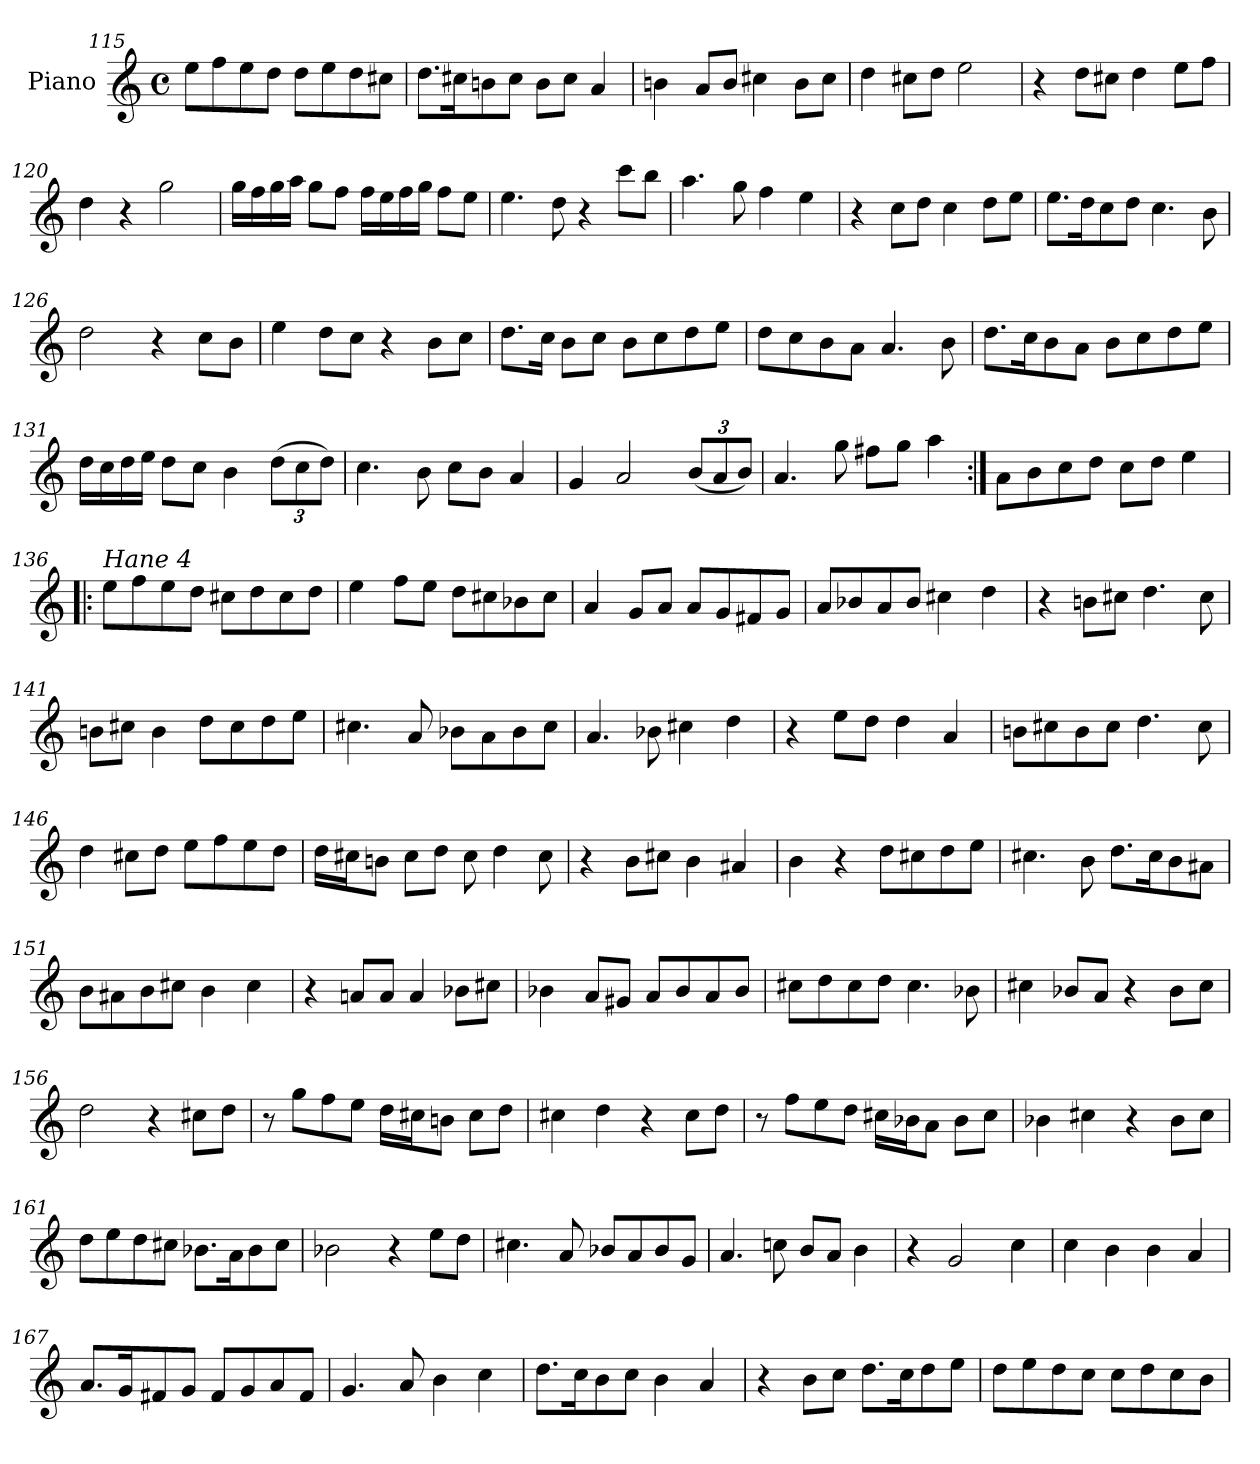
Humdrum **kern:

**kern
*part1
*staff1
*I"Piano
*I'Pno
!!LO:LB:g=z
*clefG2
*k[]
*M4/4
*met(c)
=115
8ee\L
8ff\
8ee\
8dd\J
8dd\L
8ee\
8dd\
8cc#X\J
=116
8.dd\L
16cc#X\K
8bn\
8cc#\J
8b\L
8cc#\J
4a/
=117
4bn\
8a/L
8b/J
4cc#X\
8b\L
8cc#\J
=118
4dd\
8cc#X\L
8dd\J
2ee\
=119
4r
8dd\L
8cc#X\J
4dd\
8ee\L
8ff\J
!!LO:LB:g=z
=120
4dd\
4r
2gg\
=121
16gg\LL
16ff\
16gg\
16aa\JJ
8gg\L
8ff\J
16ff\LL
16ee\
16ff\
16gg\JJ
8ff\L
8ee\J
=122
4.ee\
8dd\
4r
8ccc\L
8bb\J
=123
4.aa\
8gg\
4ff\
4ee\
=124
4r
8cc\L
8dd\J
4cc\
8dd\L
8ee\J
!!LO:LB:g=z
=125
8.ee\L
16dd\K
8cc\
8dd\J
4.cc\
8b\
=126
2dd\
4r
8cc\L
8b\J
=127
4ee\
8dd\L
8cc\J
4r
8b\L
8cc\J
=128
8.dd\L
16cc\Jk
8b\L
8cc\J
8b\L
8cc\
8dd\
8ee\J
=129
8dd\L
8cc\
8b\
8a\J
4.a/
8b\
!!LO:PB:g=z
=130
8.dd\L
16cc\K
8b\
8a\J
8b\L
8cc\
8dd\
8ee\J
=131
16dd\LL
16cc\
16dd\
16ee\JJ
8dd\L
8cc\J
4b\
*Xbrackettup
(>12dd\L
12cc\
12dd\J)
=132
4.cc\
8b\
8cc\L
8b\J
4a/
=133
4g/
2a/
(<12b/L
12a/
12b/J)
=134
4.a/
8gg\
8ff#X\L
8gg\J
4aa\
!!LO:LB:g=z
=135:|!
8a\L
8b\
8cc\
8dd\J
8cc\L
8dd\J
4ee\
=136!|:
!LO:TX:a:i:t=Hane 4
8ee\L
8ff\
8ee\
8dd\J
8cc#X\L
8dd\
8cc#\
8dd\J
=137
4ee\
8ff\L
8ee\J
8dd\L
8cc#X\
8b-X\
8cc#\J
=138
4a/
8g/L
8a/J
8a/L
8g/
8f#X/
8g/J
!!LO:LB:g=z
=139
8a/L
8b-X/
8a/
8b-/J
4cc#X\
4dd\
=140
4r
8bn\L
8cc#X\J
4.dd\
8cc#\
=141
8bn\L
8cc#X\J
4b\
8dd\L
8cc#\
8dd\
8ee\J
=142
4.cc#X\
8a/
8b-X\L
8a\
8b-\
8cc#\J
=143
4.a/
8b-X\
4cc#X\
4dd\
!!LO:LB:g=z
=144
4r
8ee\L
8dd\J
4dd\
4a/
=145
8bn\L
8cc#X\
8b\
8cc#\J
4.dd\
8cc#\
=146
4dd\
8cc#X\L
8dd\J
8ee\L
8ff\
8ee\
8dd\J
=147
16dd\LL
16cc#X\J
8bn\J
8cc#\L
8dd\J
8cc#\
4dd\
8cc#\
!!LO:LB:g=z
=148
4r
8b\L
8cc#X\J
4b\
4a#X/
=149
4b\
4r
8dd\L
8cc#X\
8dd\
8ee\J
=150
4.cc#X\
8b\
8.dd\L
16cc#\K
8b\
8a#X\J
=151
8b\L
8a#X\
8b\
8cc#X\J
4b\
4cc#\
=152
4r
8an/L
8a/J
4a/
8b-X\L
8cc#X\J
!!LO:LB:g=z
=153
4b-X\
8a/L
8g#X/J
8a/L
8b-/
8a/
8b-/J
=154
8cc#X\L
8dd\
8cc#\
8dd\J
4.cc#\
8b-X\
=155
4cc#X\
8b-X/L
8a/J
4r
8b-\L
8cc#\J
=156
2dd\
4r
8cc#X\L
8dd\J
=157
8r
8gg\L
8ff\
8ee\J
16dd\LL
16cc#X\J
8bn\J
8cc#\L
8dd\J
!!LO:LB:g=z
=158
4cc#X\
4dd\
4r
8cc#\L
8dd\J
=159
8r
8ff\L
8ee\
8dd\J
16cc#X\LL
16b-X\J
8a\J
8b-\L
8cc#\J
=160
4b-X\
4cc#X\
4r
8b-\L
8cc#\J
=161
8dd\L
8ee\
8dd\
8cc#X\J
8.b-X\L
16a\K
8b-\
8cc#\J
=162
2b-X\
4r
8ee\L
8dd\J
!!LO:LB:g=z
=163
4.cc#X\
8a/
8b-X/L
8a/
8b-/
8g/J
=164
4.a/
8ccn\
8b/L
8a/J
4b\
=165
4r
2g/
4cc\
=166
4cc\
4b\
4b\
4a/
=167
8.a/L
16g/K
8f#X/
8g/J
8f#/L
8g/
8a/
8f#/J
!!LO:LB:g=z
=168
4.g/
8a/
4b\
4cc\
=169
8.dd\L
16cc\K
8b\
8cc\J
4b\
4a/
=170
4r
8b\L
8cc\J
8.dd\L
16cc\K
8dd\
8ee\J
=171
8dd\L
8ee\
8dd\
8cc\J
8cc\L
8dd\
8cc\
8b\J
=
*-
